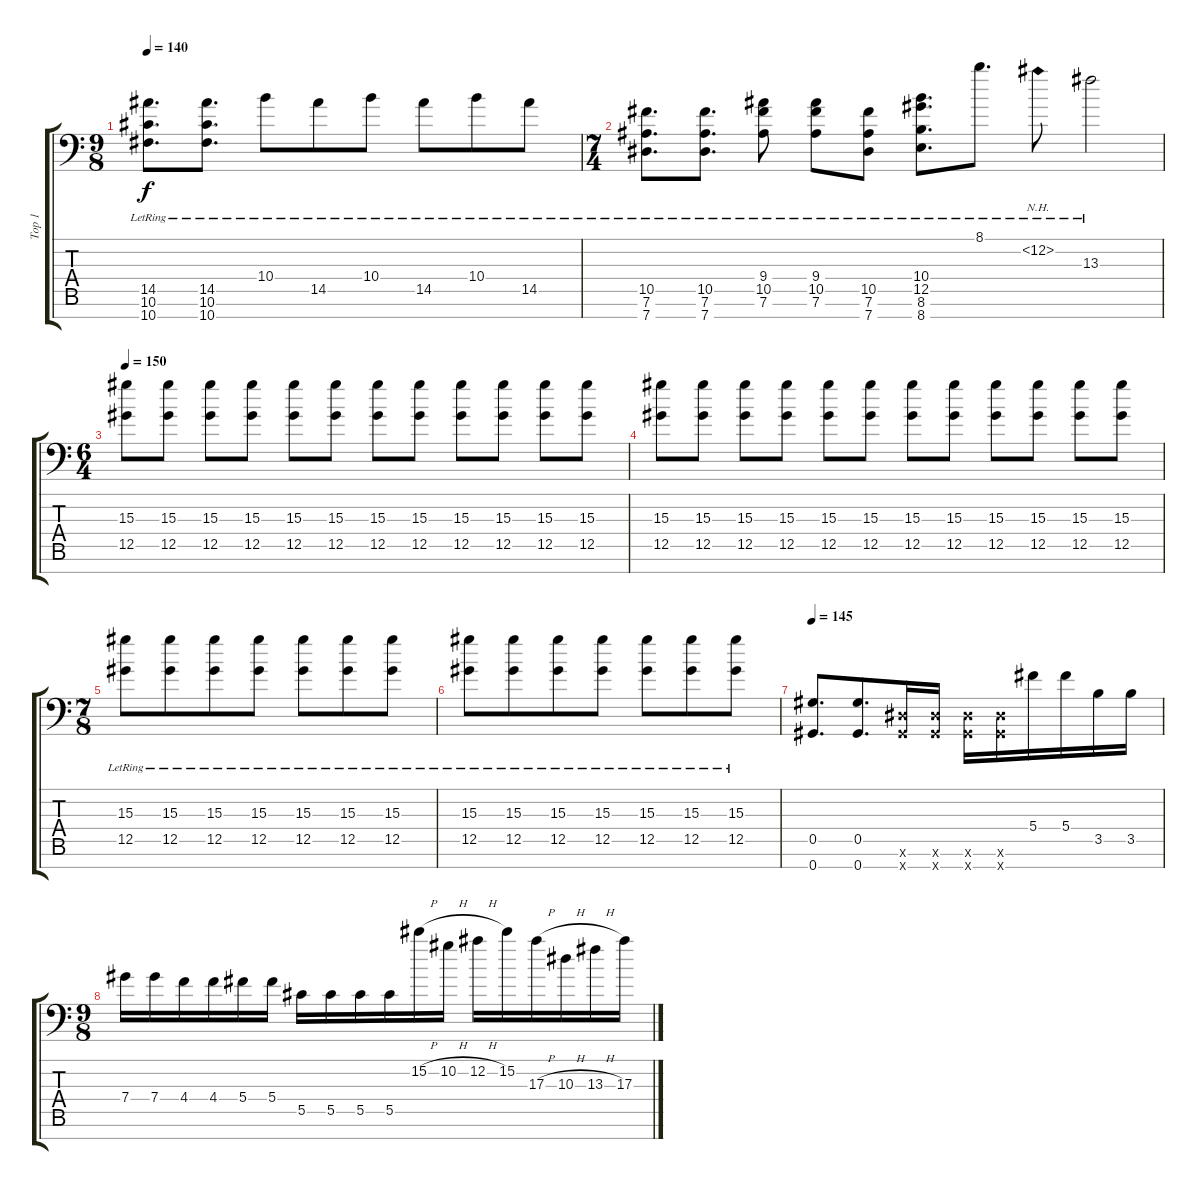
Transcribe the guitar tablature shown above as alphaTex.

\track ("Top 1" "Top 1") {instrument distortionguitar}
\staff {score tabs}
\tuning (Eb4 Bb3 F3 Db3 Ab2 Eb2 Ab1) {hide}
\ts (9 8)
\tempo 140
\clef f4
\ks c
(14.5{lr} 10.6{lr} 10.7{lr}).8{d dy f} (14.5{lr} 10.6{lr} 10.7{lr}).8{d} 10.4{lr}.8 14.5{lr}.8 10.4{lr}.8 14.5{lr}.8 10.4{lr}.8 14.5{lr}.8 |
\ts (7 4)
(10.5{lr} 7.6 7.7).8{d} (10.5{lr} 7.6 7.7).8{d} (9.4 10.5{lr} 7.6).8 (9.4 10.5{lr} 7.6).8 (10.5{lr} 7.6 7.7).8 (10.4{lr} 12.5{lr} 8.6{lr} 8.7{lr}).8{d} 8.1{lr}.8{d} 12.2{nh lr}.8 13.3{lr}.2 |
\ts (6 4)
\tempo 150
(15.3 12.5).8 (15.3 12.5).8 (15.3 12.5).8 (15.3 12.5).8 (15.3 12.5).8 (15.3 12.5).8 (15.3 12.5).8 (15.3 12.5).8 (15.3 12.5).8 (15.3 12.5).8 (15.3 12.5).8 (15.3 12.5).8 |
(15.3 12.5).8 (15.3 12.5).8 (15.3 12.5).8 (15.3 12.5).8 (15.3 12.5).8 (15.3 12.5).8 (15.3 12.5).8 (15.3 12.5).8 (15.3 12.5).8 (15.3 12.5).8 (15.3 12.5).8 (15.3 12.5).8 |
\ts (7 8)
(15.3{lr} 12.5{lr}).8 (15.3{lr} 12.5{lr}).8 (15.3{lr} 12.5{lr}).8 (15.3{lr} 12.5{lr}).8 (15.3{lr} 12.5{lr}).8 (15.3{lr} 12.5{lr}).8 (15.3{lr} 12.5{lr}).8 |
(15.3{lr} 12.5{lr}).8 (15.3{lr} 12.5{lr}).8 (15.3{lr} 12.5{lr}).8 (15.3{lr} 12.5{lr}).8 (15.3{lr} 12.5{lr}).8 (15.3{lr} 12.5{lr}).8 (15.3{lr} 12.5{lr}).8 |
\tempo 145
(0.5 0.7).8{d} (0.5 0.7).8{d} (0.6{x} 0.7{x}).16 (0.6{x} 0.7{x}).16 (0.6{x} 0.7{x}).16 (0.6{x} 0.7{x}).16 5.4.16 5.4.16 3.5.16 3.5.16 |
\ts (9 8)
7.4.16 7.4.16 4.4.16 4.4.16 5.4.16 5.4.16 5.5.16 5.5.16 5.5.16 5.5.16 15.2{h}.16 10.2{h}.16 12.2{h}.16 15.2.16 17.3{h}.16 10.3{h}.16 13.3{h}.16 17.3.16
